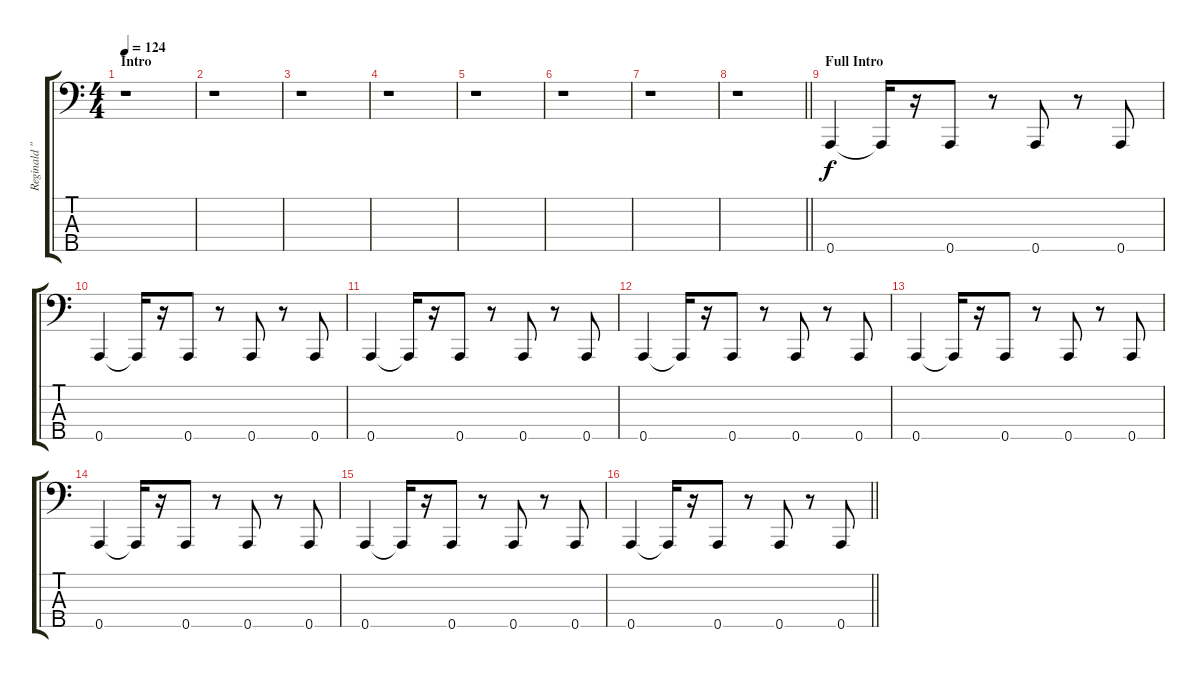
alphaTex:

\track ("Reginald \"Fieldy\"Arvizu" "Reginald \"") {instrument electricbassfinger}
\staff {score tabs}
\tuning (F2 C2 G1 D1 A0) {hide}
\ts (4 4)
\section ("" "Intro")
\tempo 124
\clef f4
\ks c
r.1{dy f instrument electricbassfinger} |
r.1 |
r.1 |
r.1 |
r.1 |
r.1 |
r.1 |
\barLineRight lightlight
r.1 |
\section ("" "Full Intro")
0.5.4 0.5{t}.16 r.16 0.5.8 r.8 0.5.8 r.8 0.5.8 |
0.5.4 0.5{t}.16 r.16 0.5.8 r.8 0.5.8 r.8 0.5.8 |
0.5.4 0.5{t}.16 r.16 0.5.8 r.8 0.5.8 r.8 0.5.8 |
0.5.4 0.5{t}.16 r.16 0.5.8 r.8 0.5.8 r.8 0.5.8 |
0.5.4 0.5{t}.16 r.16 0.5.8 r.8 0.5.8 r.8 0.5.8 |
0.5.4 0.5{t}.16 r.16 0.5.8 r.8 0.5.8 r.8 0.5.8 |
0.5.4 0.5{t}.16 r.16 0.5.8 r.8 0.5.8 r.8 0.5.8 |
\barLineRight lightlight
0.5.4 0.5{t}.16 r.16 0.5.8 r.8 0.5.8 r.8 0.5.8
